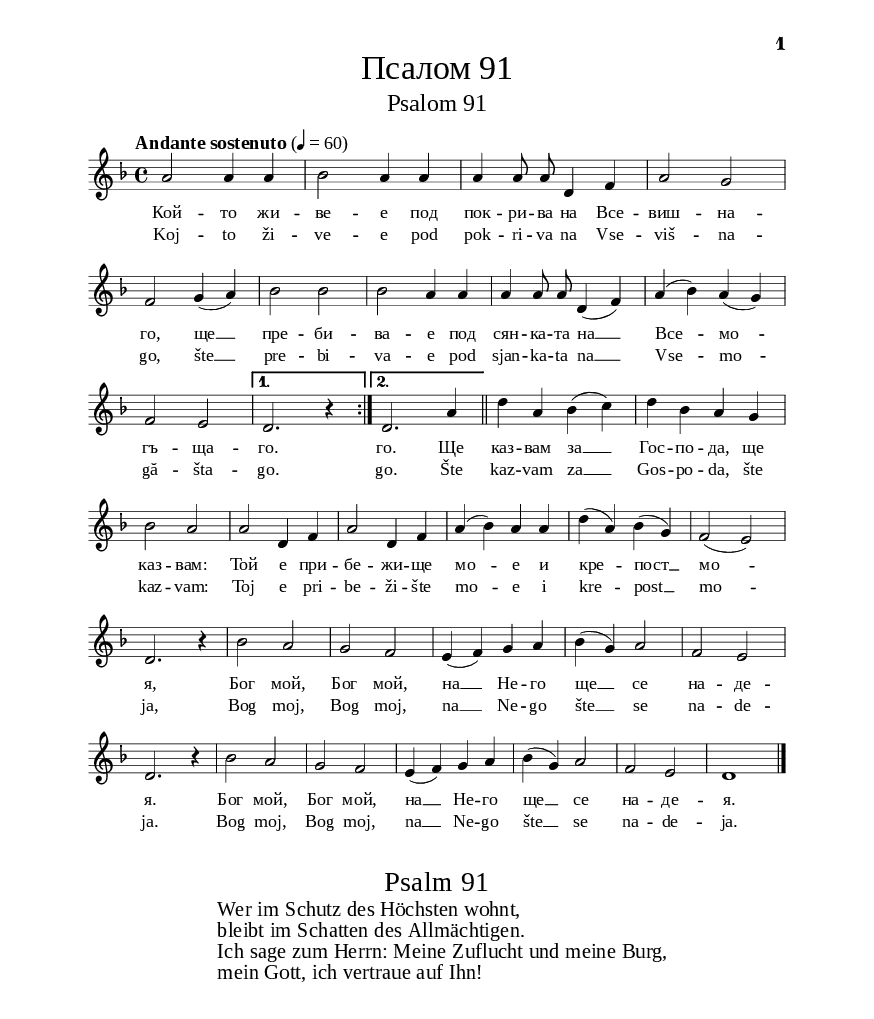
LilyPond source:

\version "2.24.3"

% include paper part and global functions
\include "include/globals.ily"

\bookpart {
  \label #'ref057
  \tocItem \markup "Псалом 91 – Psalom 91"
  \include "include/bookpart-paper.ily"
  \score {
    \include "include/score-layout.ily"

    \new Voice \relative a' {
      \clef treble
      \key d \minor
      \time 4/4
      \tempoFunc "Andante sostenuto" 4 "60"
      \repeat volta 2 {
        a2 a4 a4 | bes2 a4 a4 | a4 \autoBeamOff a8 a8 d,4 f4 |  a2 g2 | \break
        f2 g4 ( a4 ) |  bes2 bes2 | bes2 a4 a4 | a4 a8 a8 d,4 ( f4 ) |
        a4 ( bes4 ) a4 ( g4 ) |  \break  f2 e2 |
      }
      \alternative {
        { d2. r4 | }
        { d2. a'4 | \bar "||" }
      }

      d4 a4 bes4 ( c4 ) | d4 bes4 a4 g4 |\break bes2 a2 |  a2 d,4 f4 |
      a2 d,4 f4 | a4 ( bes4 ) a4 a4 | d4 ( a4 ) bes4 ( g4 ) | f2 ( e2 ) | \break
      d2. r4 | bes'2 a2 | g2 f2 |  e4 ( f4 ) g4 a4 |
      bes4 ( g4 ) a2 |  f2 e2 |  \break d2. r4 |  bes'2 a2 | g2 f2 |
      e4 ( f4 ) g4 a4 | bes4 ( g4 ) a2 | f2 e2 | d1| \bar "|." \break
    }

    \addlyrics {
      Кой -- то жи -- ве -- е под пок -- ри -- ва на Все -- виш -- на --
      го, ще __ пре -- би -- ва -- е под сян -- ка -- та на __
      Все -- мо -- гъ -- ща -- го. го. Ще
      каз -- вам за __ Гос -- по -- да, ще каз -- вам: Той е при --
      бе -- жи -- ще мо -- е и кре -- пост __ мо --
      я, Бог мой, Бог мой, на __ Не -- го
      ще __ се на -- де -- я. Бог мой, Бог мой,
      на __ Не -- го ще __ се на -- де -- я.
    }


    \addlyrics {
      Koj -- to ži -- ve -- e pod pok -- ri -- va na Vse -- viš -- na --
      go, šte __ pre -- bi -- va -- e pod sjan -- ka -- ta na __
      Vse -- mo -- gă -- šta -- go. go. Šte
      kaz -- vam za __ Gos -- po -- da, šte kaz -- vam: Toj e pri --
      be -- ži -- šte mo -- e i kre -- post __ mo --
      ja, Bog moj, Bog moj, na __ Ne -- go
      šte __ se na -- de -- ja. Bog moj, Bog moj,
      na __ Ne -- go šte __ se na -- de -- ja.
    }


    \header {
      title = \titleFunc "Псалом 91" "Psalom 91"
    }

    \midi{}

  } % score

\markup \empty-two

  % include foreign translation(s) of the song
  \version "2.24.4"

\markup \fill-line { \fontsize #deTitleFontSize "Psalm 91" }
\markup \null
\markup \abs-fontsize #10 {
   \fill-line {
  \override #`(baseline-skip . ,deCoupletBaselineSkip)

  \column {

    \line { " "Wer im Schutz des Höchsten wohnt, }

    \line { " "bleibt im Schatten des Allmächtigen.}

    \line { " "Ich sage zum Herrn: Meine Zuflucht und meine Burg,}

    \line { " " mein Gott, ich vertraue auf Ihn! }

  }
   }
}


} % bookpart
